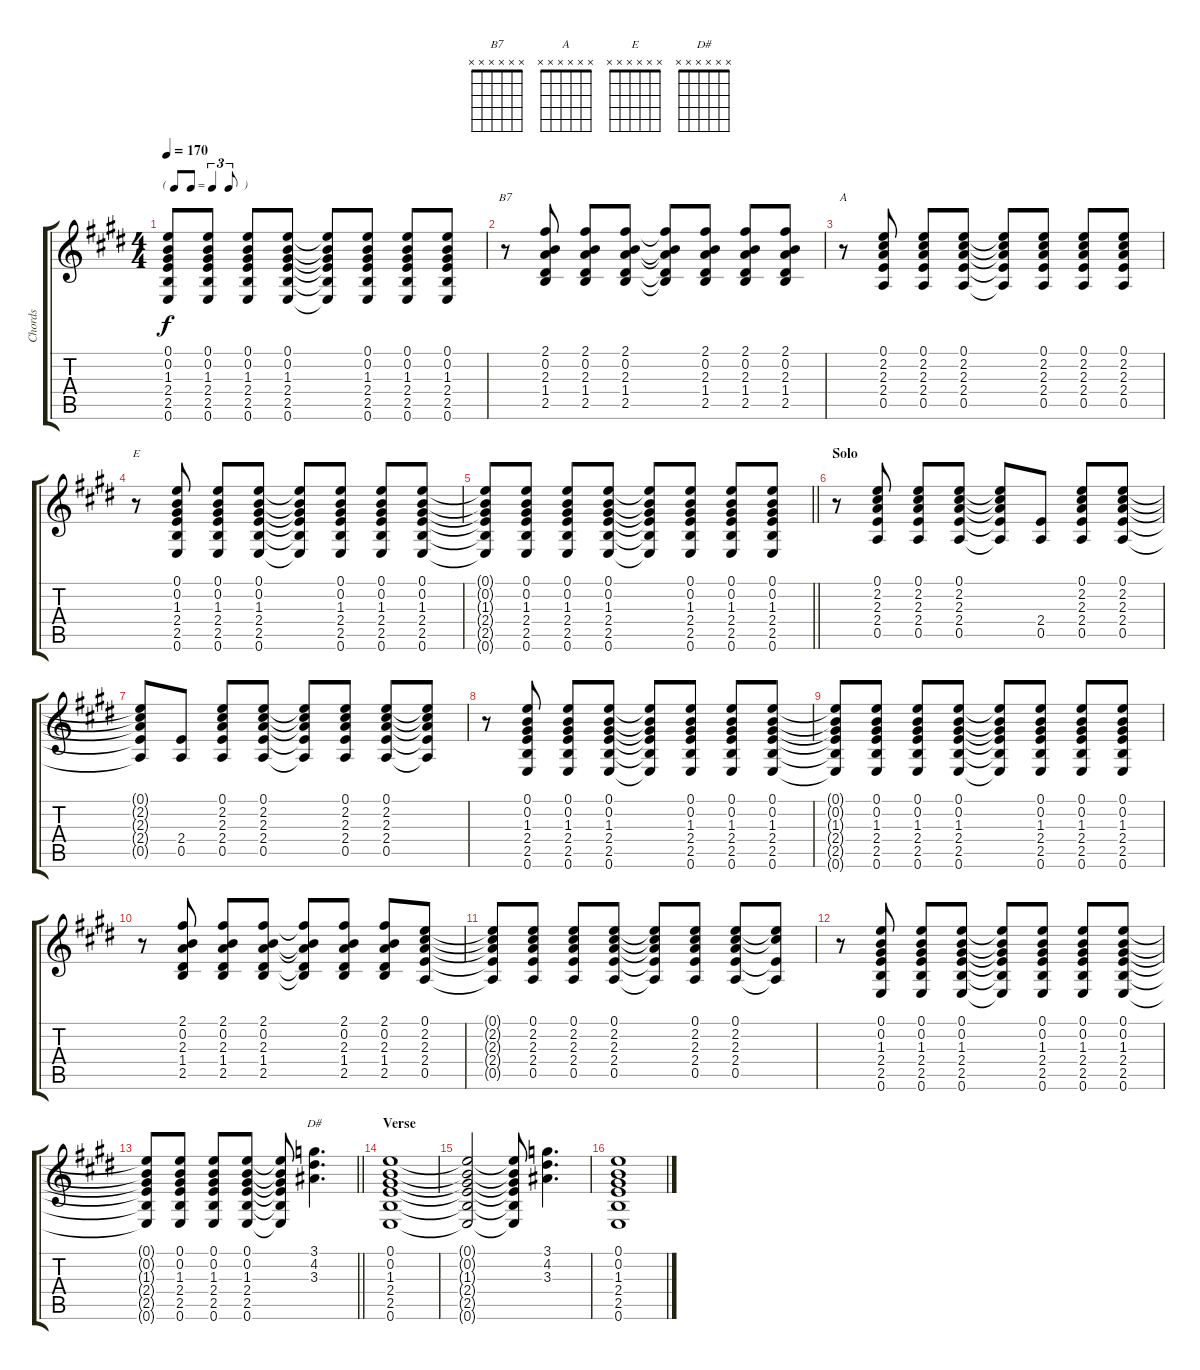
\track ("Chords" "Chords") {instrument acousticguitarsteel}
\staff {score tabs}
\tuning (E4 B3 G3 D3 A2 E2) {hide}
\chord ("B7" x x x x x x)
\chord ("A" x x x x x x)
\chord ("E" x x x x x x)
\chord ("D#" x x x x x x)
\ts (4 4)
\tf triplet8th
\tempo 170
\clef g2
\ks e
(0.1{t} 0.2{t} 1.3{t} 2.4{t} 2.5{t} 0.6{t}).8{dy f} (0.1 0.2 1.3 2.4 2.5 0.6).8 (0.1 0.2 1.3 2.4 2.5 0.6).8 (0.1 0.2 1.3 2.4 2.5 0.6).8 (0.1{t} 0.2{t} 1.3{t} 2.4{t} 2.5{t} 0.6{t}).8 (0.1 0.2 1.3 2.4 2.5 0.6).8 (0.1 0.2 1.3 2.4 2.5 0.6).8 (0.1 0.2 1.3 2.4 2.5 0.6).8 |
r.8{ch "B7"} (2.1 0.2 2.3 1.4 2.5).8 (2.1 0.2 2.3 1.4 2.5).8 (2.1 0.2 2.3 1.4 2.5).8 (2.1{t} 0.2{t} 2.3{t} 1.4{t} 2.5{t}).8 (2.1 0.2 2.3 1.4 2.5).8 (2.1 0.2 2.3 1.4 2.5).8 (2.1 0.2 2.3 1.4 2.5).8 |
r.8{ch "A"} (0.1 2.2 2.3 2.4 0.5).8 (0.1 2.2 2.3 2.4 0.5).8 (0.1 2.2 2.3 2.4 0.5).8 (0.1{t} 2.2{t} 2.3{t} 2.4{t} 0.5{t}).8 (0.1 2.2 2.3 2.4 0.5).8 (0.1 2.2 2.3 2.4 0.5).8 (0.1 2.2 2.3 2.4 0.5).8 |
r.8{ch "E"} (0.1 0.2 1.3 2.4 2.5 0.6).8 (0.1 0.2 1.3 2.4 2.5 0.6).8 (0.1 0.2 1.3 2.4 2.5 0.6).8 (0.1{t} 0.2{t} 1.3{t} 2.4{t} 2.5{t} 0.6{t}).8 (0.1 0.2 1.3 2.4 2.5 0.6).8 (0.1 0.2 1.3 2.4 2.5 0.6).8 (0.1 0.2 1.3 2.4 2.5 0.6).8 |
\barLineRight lightlight
(0.1{t} 0.2{t} 1.3{t} 2.4{t} 2.5{t} 0.6{t}).8 (0.1 0.2 1.3 2.4 2.5 0.6).8 (0.1 0.2 1.3 2.4 2.5 0.6).8 (0.1 0.2 1.3 2.4 2.5 0.6).8 (0.1{t} 0.2{t} 1.3{t} 2.4{t} 2.5{t} 0.6{t}).8 (0.1 0.2 1.3 2.4 2.5 0.6).8 (0.1 0.2 1.3 2.4 2.5 0.6).8 (0.1 0.2 1.3 2.4 2.5 0.6).8 |
\section ("" "Solo")
r.8 (0.1 2.2 2.3 2.4 0.5).8 (0.1 2.2 2.3 2.4 0.5).8 (0.1 2.2 2.3 2.4 0.5).8 (0.1{t} 2.2{t} 2.3{t} 2.4{t} 0.5{t}).8 (2.4 0.5).8 (0.1 2.2 2.3 2.4 0.5).8 (0.1 2.2 2.3 2.4 0.5).8 |
(0.1{t} 2.2{t} 2.3{t} 2.4{t} 0.5{t}).8 (2.4 0.5).8 (0.1 2.2 2.3 2.4 0.5).8 (0.1 2.2 2.3 2.4 0.5).8 (0.1{t} 2.2{t} 2.3{t} 2.4{t} 0.5{t}).8 (0.1 2.2 2.3 2.4 0.5).8 (0.1 2.2 2.3 2.4 0.5).8 (0.1{t} 2.2{t} 2.3{t} 2.4{t} 0.5{t}).8 |
r.8 (0.1 0.2 1.3 2.4 2.5 0.6).8 (0.1 0.2 1.3 2.4 2.5 0.6).8 (0.1 0.2 1.3 2.4 2.5 0.6).8 (0.1{t} 0.2{t} 1.3{t} 2.4{t} 2.5{t} 0.6{t}).8 (0.1 0.2 1.3 2.4 2.5 0.6).8 (0.1 0.2 1.3 2.4 2.5 0.6).8 (0.1 0.2 1.3 2.4 2.5 0.6).8 |
(0.1{t} 0.2{t} 1.3{t} 2.4{t} 2.5{t} 0.6{t}).8 (0.1 0.2 1.3 2.4 2.5 0.6).8 (0.1 0.2 1.3 2.4 2.5 0.6).8 (0.1 0.2 1.3 2.4 2.5 0.6).8 (0.1{t} 0.2{t} 1.3{t} 2.4{t} 2.5{t} 0.6{t}).8 (0.1 0.2 1.3 2.4 2.5 0.6).8 (0.1 0.2 1.3 2.4 2.5 0.6).8 (0.1 0.2 1.3 2.4 2.5 0.6).8 |
r.8 (2.1 0.2 2.3 1.4 2.5).8 (2.1 0.2 2.3 1.4 2.5).8 (2.1 0.2 2.3 1.4 2.5).8 (2.1{t} 0.2{t} 2.3{t} 1.4{t} 2.5{t}).8 (2.1 0.2 2.3 1.4 2.5).8 (2.1 0.2 2.3 1.4 2.5).8 (0.1 2.2 2.3 2.4 0.5).8 |
(0.1{t} 2.2{t} 2.3{t} 2.4{t} 0.5{t}).8 (0.1 2.2 2.3 2.4 0.5).8 (0.1 2.2 2.3 2.4 0.5).8 (0.1 2.2 2.3 2.4 0.5).8 (0.1{t} 2.2{t} 2.3{t} 2.4{t} 0.5{t}).8 (0.1 2.2 2.3 2.4 0.5).8 (0.1 2.2 2.3 2.4 0.5).8 (0.1{t} 2.2{t} 2.4{t} 0.5{t}).8 |
r.8 (0.1 0.2 1.3 2.4 2.5 0.6).8 (0.1 0.2 1.3 2.4 2.5 0.6).8 (0.1 0.2 1.3 2.4 2.5 0.6).8 (0.1{t} 0.2{t} 1.3{t} 2.4{t} 2.5{t} 0.6{t}).8 (0.1 0.2 1.3 2.4 2.5 0.6).8 (0.1 0.2 1.3 2.4 2.5 0.6).8 (0.1 0.2 1.3 2.4 2.5 0.6).8 |
\barLineRight lightlight
(0.1{t} 0.2{t} 1.3{t} 2.4{t} 2.5{t} 0.6{t}).8 (0.1 0.2 1.3 2.4 2.5 0.6).8 (0.1 0.2 1.3 2.4 2.5 0.6).8 (0.1 0.2 1.3 2.4 2.5 0.6).8 (0.1{t} 0.2{t} 1.3{t} 2.4{t} 2.5{t} 0.6{t}).8 (3.1 4.2 3.3).4{d ch "D#"} |
\section ("" "Verse")
(0.1 0.2 1.3 2.4 2.5 0.6).1 |
(0.1{t} 0.2{t} 1.3{t} 2.4{t} 2.5{t} 0.6{t}).2 (0.1{t} 0.2{t} 1.3{t} 2.4{t} 2.5{t} 0.6{t}).8 (3.1 4.2 3.3).4{d} |
(0.1 0.2 1.3 2.4 2.5 0.6).1
